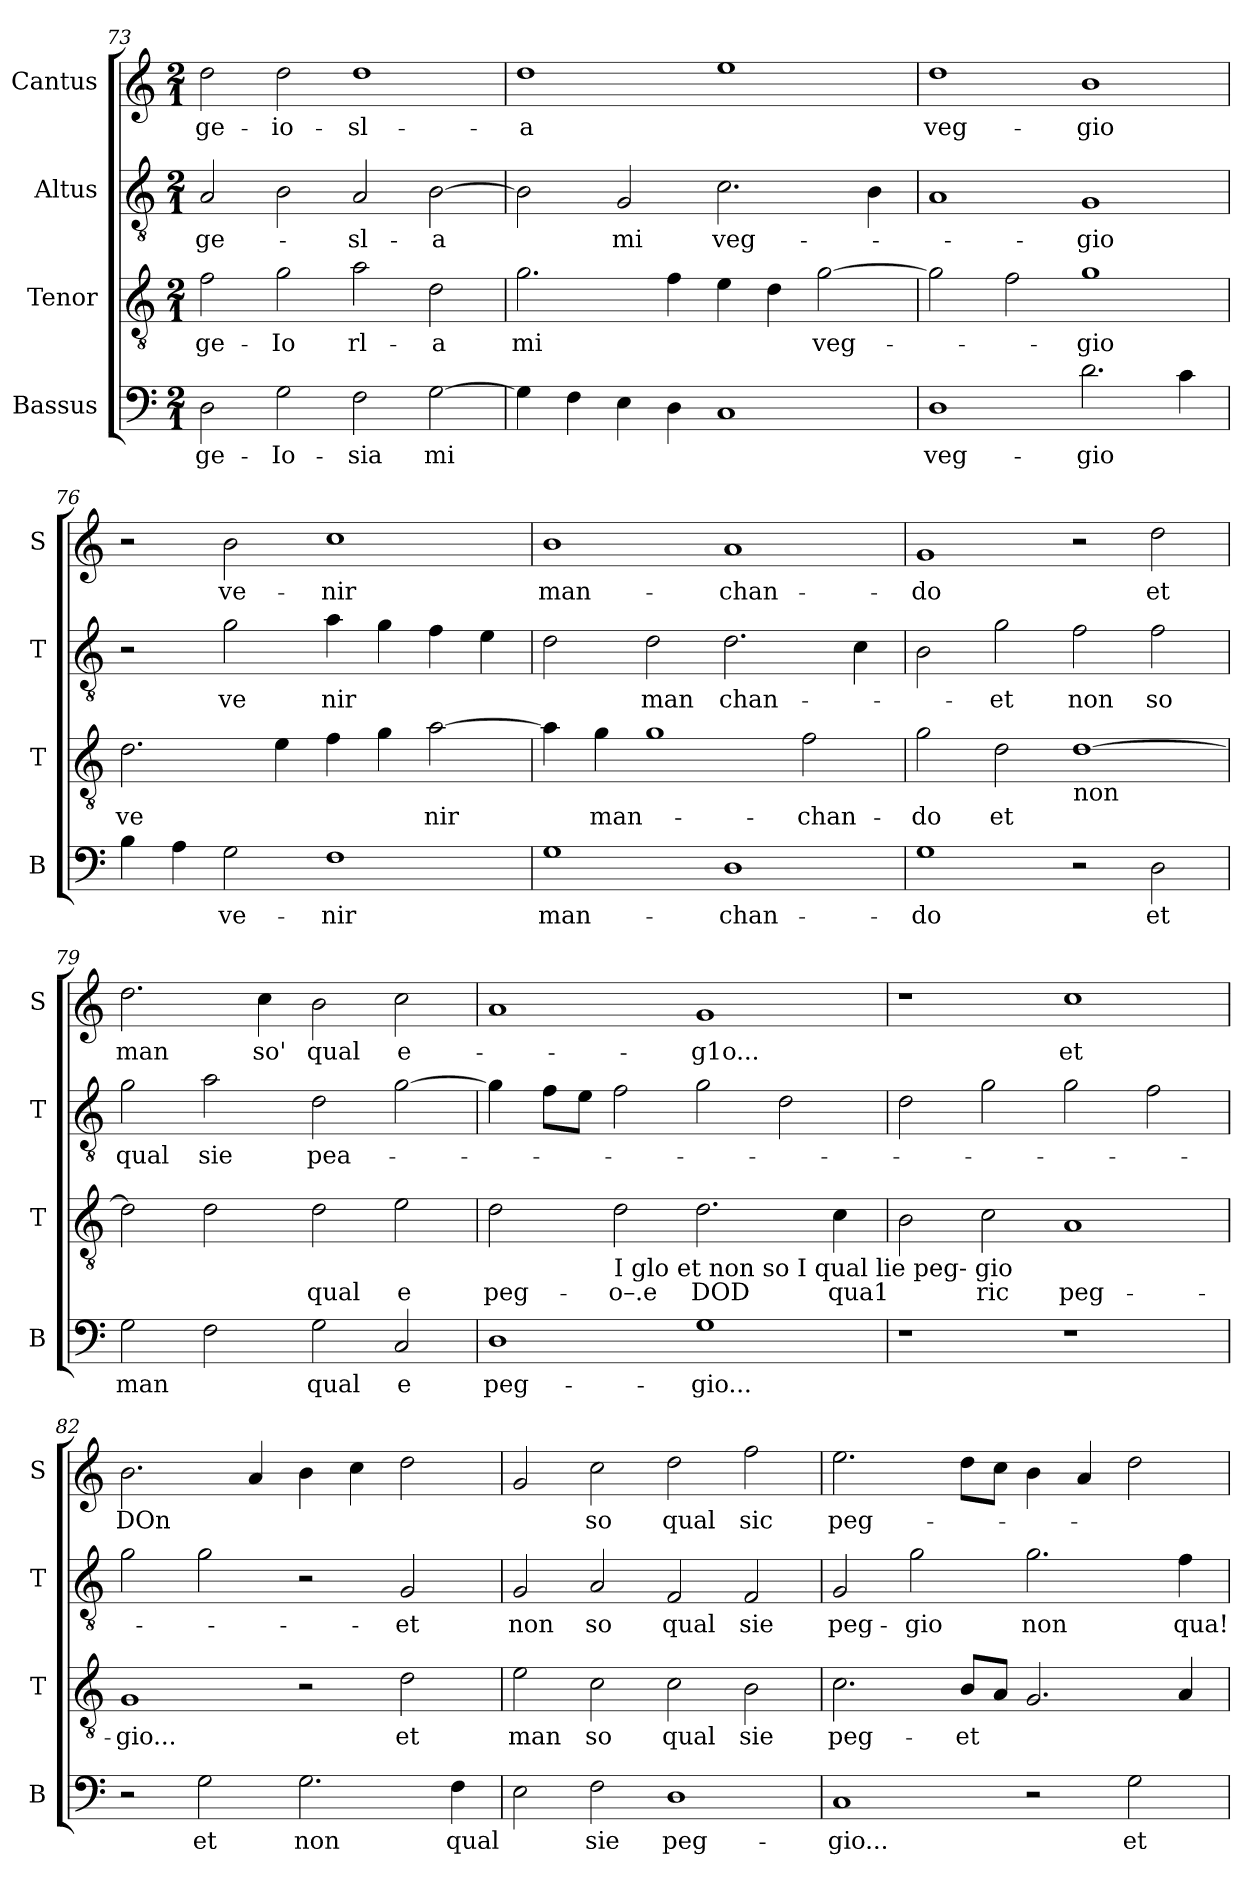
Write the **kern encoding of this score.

**kern	**text	**kern	**text	**kern	**text	**kern	**text
*part4	*part4	*part3	*part3	*part2	*part2	*part1	*part1
*staff4	*staff4	*staff3	*staff3	*staff2	*staff2	*staff1	*staff1
*I"Bassus	*	*I"Tenor	*	*I"Altus	*	*I"Cantus	*
*I'B	*	*I'T	*	*I'T	*	*I'S	*
*clefF4	*	*clefGv2	*	*clefGv2	*	*clefG2	*
*	*	*ITrd7c12	*	*ITrd7c12	*	*	*
*k[]	*	*k[]	*	*k[]	*	*k[]	*
*M2/1	*	*M2/1	*	*M2/1	*	*M2/1	*
=73	=73	=73	=73	=73	=73	=73	=73
!	!LO:LY:b	!	!LO:LY:b	!	!LO:LY:b	!	!LO:LY:b
2D\	ge-	2F\	ge-	2AA/	ge-	2dd\	ge-
!	!LO:LY:b	!	!LO:LY:b	!	!	!	!LO:LY:b
2G\	Io-	2G\	Io	2BB\	.	2dd\	io-
!	!LO:LY:b	!	!LO:LY:b	!	!LO:LY:b	!	!LO:LY:b
2F\	sia	2A\	rl-	2AA/	sl-	1dd	sl-
!	!LO:LY:b	!	!LO:LY:b	!	!LO:LY:b	!	!
[2G\	mi	2D\	a	[2BB\	a	.	.
!!LO:LB:g=z
=74	=74	=74	=74	=74	=74	=74	=74
!	!	!	!LO:LY:b	!	!	!	!LO:LY:b
4G\]	.	2.G\	mi	2BB\]	.	1dd	a
4F\	.	.	.	.	.	.	.
!	!	!	!	!	!LO:LY:b	!	!
4E\	.	.	.	2GG/	mi	.	.
4D\	.	4F\	.	.	.	.	.
!	!	!	!	!	!LO:LY:b	!	!
1C	.	4E\	.	2.C\	veg-	1ee	.
.	.	4D\	.	.	.	.	.
!	!	!	!LO:LY:b	!	!	!	!
.	.	[2G\	veg-	.	.	.	.
.	.	.	.	4BB\	.	.	.
=75	=75	=75	=75	=75	=75	=75	=75
!	!LO:LY:b	!	!	!	!	!	!LO:LY:b
1D	veg-	2G\]	.	1AA	.	1dd	veg-
.	.	2F\	.	.	.	.	.
!	!LO:LY:b	!	!LO:LY:b	!	!LO:LY:b	!	!LO:LY:b
2.d\	gio	1G	gio	1GG	gio	1b	gio
4c\	.	.	.	.	.	.	.
=76	=76	=76	=76	=76	=76	=76	=76
!	!	!	!LO:LY:b	!	!	!	!
4B\	.	2.D\	ve	2r	.	2r	.
4A\	.	.	.	.	.	.	.
!	!LO:LY:b	!	!	!	!LO:LY:b	!	!LO:LY:b
2G\	ve-	.	.	2G\	ve	2b\	ve-
.	.	4E\	.	.	.	.	.
!	!LO:LY:b	!	!	!	!LO:LY:b	!	!LO:LY:b
1F	nir	4F\	.	4A\	nir	1cc	nir
.	.	4G\	.	4G\	.	.	.
!	!	!	!LO:LY:b	!	!	!	!
.	.	[2A\	nir	4F\	.	.	.
.	.	.	.	4E\	.	.	.
=77	=77	=77	=77	=77	=77	=77	=77
!	!LO:LY:b	!	!	!	!	!	!LO:LY:b
1G	man-	4A\]	.	2D\	.	1b	man-
!	!	!	!LO:LY:b	!	!	!	!
.	.	4G\	man-	.	.	.	.
!	!	!	!	!	!LO:LY:b	!	!
.	.	1G	.	2D\	man	.	.
!	!LO:LY:b	!	!	!	!LO:LY:b	!	!LO:LY:b
1D	chan-	.	.	2.D\	chan-	1a	chan-
!	!	!	!LO:LY:b	!	!	!	!
.	.	2F\	chan-	.	.	.	.
.	.	.	.	4C\	.	.	.
!!LO:PB:g=z
=78	=78	=78	=78	=78	=78	=78	=78
!	!LO:LY:b	!	!LO:LY:b	!	!	!	!LO:LY:b
1G	do	2G\	do	2BB\	.	1g	do
!	!	!	!LO:LY:b	!	!LO:LY:b	!	!
.	.	2D\	et	2G\	et	.	.
!	!	!LO:TX:b:t=non	!	!	!	!	!
!	!	!	!	!	!LO:LY:b	!	!
2r	.	[1D	.	2F\	non	2r	.
!	!LO:LY:b	!	!	!	!LO:LY:b	!	!LO:LY:b
2D\	et	.	.	2F\	so	2dd\	et
=79	=79	=79	=79	=79	=79	=79	=79
!	!LO:LY:b	!	!	!	!LO:LY:b	!	!LO:LY:b
2G\	man	2D\]	.	2G\	qual	2.dd\	man
!	!	!	!	!	!LO:LY:b	!	!
2F\	.	2D\	.	2A\	sie	.	.
!	!	!	!	!	!	!	!LO:LY:b
.	.	.	.	.	.	4cc\	so'
!	!LO:LY:b	!	!LO:LY:b	!	!LO:LY:b	!	!LO:LY:b
2G\	qual	2D\	qual	2D\	pea-	2b\	qual
!	!LO:LY:b	!	!LO:LY:b	!	!	!	!LO:LY:b
2C/	e	2E\	e	[2G\	.	2cc\	e-
=80	=80	=80	=80	=80	=80	=80	=80
!	!LO:LY:b	!	!LO:LY:b	!	!	!	!
1D	peg-	2D\	peg-	4G\]	.	1a	.
.	.	.	.	8F\L	.	.	.
.	.	.	.	8E\J	.	.	.
!	!	!LO:TX:b:t=I glo  et non so I qual lie peg- gio	!	!	!	!	!
!	!	!	!LO:LY:b	!	!	!	!
.	.	2D\	o–.e	2F\	.	.	.
!	!LO:LY:b	!	!LO:LY:b	!	!	!	!LO:LY:b
1G	gio...	2.D\	DOD	2G\	.	1g	g1o...
.	.	.	.	2D\	.	.	.
!	!	!	!LO:LY:b	!	!	!	!
.	.	4C\	qua1	.	.	.	.
=81	=81	=81	=81	=81	=81	=81	=81
1r	.	2BB\	.	2D\	.	1r	.
!	!	!	!LO:LY:b	!	!	!	!
.	.	2C\	ric	2G\	.	.	.
!	!	!	!LO:LY:b	!	!	!	!LO:LY:b
1r	.	1AA	peg-	2G\	.	1cc	et
.	.	.	.	2F\	.	.	.
!!LO:LB:g=z
=82	=82	=82	=82	=82	=82	=82	=82
!	!	!	!LO:LY:b	!	!	!	!LO:LY:b
2r	.	1GG	gio...	2G\	.	2.b\	DOn
!	!LO:LY:b	!	!	!	!	!	!
2G\	et	.	.	2G\	.	.	.
.	.	.	.	.	.	4a/	.
!	!LO:LY:b	!	!	!	!	!	!
2.G\	non	2r	.	2r	.	4b\	.
.	.	.	.	.	.	4cc\	.
!	!	!	!LO:LY:b	!	!LO:LY:b	!	!
.	.	2D\	et	2GG/	et	2dd\	.
!	!LO:LY:b	!	!	!	!	!	!
4F\	qual	.	.	.	.	.	.
=83	=83	=83	=83	=83	=83	=83	=83
!	!	!	!LO:LY:b	!	!LO:LY:b	!	!
2E\	.	2E\	man	2GG/	non	2g/	.
!	!LO:LY:b	!	!LO:LY:b	!	!LO:LY:b	!	!LO:LY:b
2F\	sie	2C\	so	2AA/	so	2cc\	so
!	!LO:LY:b	!	!LO:LY:b	!	!LO:LY:b	!	!LO:LY:b
1D	peg-	2C\	qual	2FF/	qual	2dd\	qual
!	!	!	!LO:LY:b	!	!LO:LY:b	!	!LO:LY:b
.	.	2BB\	sie	2FF/	sie	2ff\	sic
=84	=84	=84	=84	=84	=84	=84	=84
!	!LO:LY:b	!	!LO:LY:b	!	!LO:LY:b	!	!LO:LY:b
1C	gio...	2.C\	peg-	2GG/	peg-	2.ee\	peg-
!	!	!	!	!	!LO:LY:b	!	!
.	.	.	.	2G\	gio	.	.
!	!	!	!LO:LY:b	!	!	!	!
.	.	8BB/L	et	.	.	8dd\L	.
.	.	8AA/J	.	.	.	8cc\J	.
!	!	!	!	!	!LO:LY:b	!	!
2r	.	2.GG/	.	2.G\	non	4b\	.
.	.	.	.	.	.	4a/	.
!	!LO:LY:b	!	!	!	!	!	!
2G\	et	.	.	.	.	2dd\	.
!	!	!	!	!	!LO:LY:b	!	!
.	.	4AA/	.	4F\	qua!	.	.
=	=	=	=	=	=	=	=
*-	*-	*-	*-	*-	*-	*-	*-
